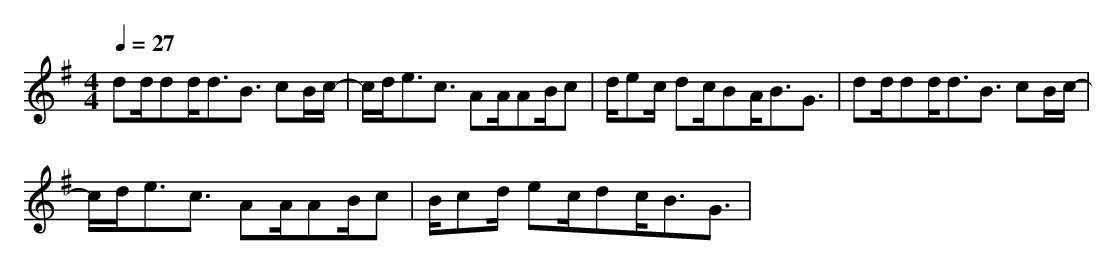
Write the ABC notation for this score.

X:1
T:
M: 4/4
L: 1/8
Q:1/4=27
K:G % 1 sharps
dd/2dd<dB3/2 cB/2c/2-|c/2d<ec3/2 AA/2AB/2c|d/2ec/2 dc/2BA<BG3/2|dd/2dd<dB3/2 cB/2c/2-|
c/2d<ec3/2 AA/2AB/2c|B/2cd/2 ec/2dc<BG3/2|
